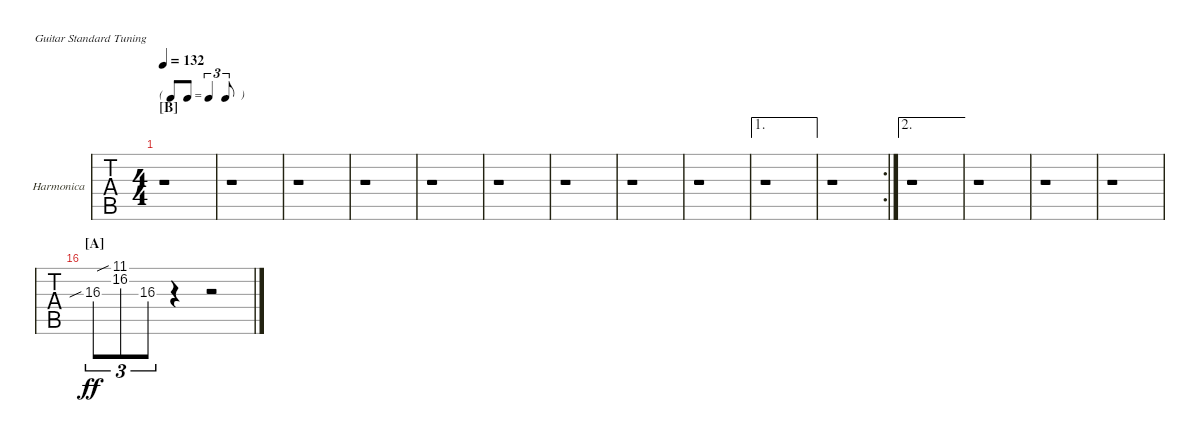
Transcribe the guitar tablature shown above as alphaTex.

\bracketExtendMode nobrackets
\firstSystemTrackNameOrientation horizontal
\otherSystemsTrackNameOrientation horizontal
\defaultBarNumberDisplay FirstOfSystem
\track ("Harmonica" "Harmonica") {instrument electricguitarclean}
\staff {tabs}
\tuning (E4 B3 G3 D3 A2 E2)
\ts (4 4)
\tf triplet8th
\section ("B" "")
\scale
0.25
\tempo 132
\accidentals auto
\clef g2
\ottava regular
\simile none
\scale
0.25
\ks b
r.1{dy f} |
\scale
0.25
\scale
0.25 r.1 |
\scale
0.25
\scale
0.25 r.1 |
\scale
0.25
\scale
0.25 r.1 |
\scale
0.225806
\scale
0.25 r.1 |
\scale
0.225806
\scale
0.25 r.1 |
\scale
0.225806
\scale
0.25 r.1 |
\scale
0.322581
\scale
0.25 r.1 |
\scale
0.244186 r.1 |
\ae 1
\scale
0.244186 r.1 |
\rc 2
\scale
0.267442 r.1 |
\ae 2
\scale
0.244186 r.1 |
r.1 |
r.1 |
r.1 |
\section ("A" "")
16.3{sib}.8{tu (3 2) dy ff} (16.2 11.1{sib}).8{tu (3 2)} 16.3.8{tu (3 2)} r.4 r.2
